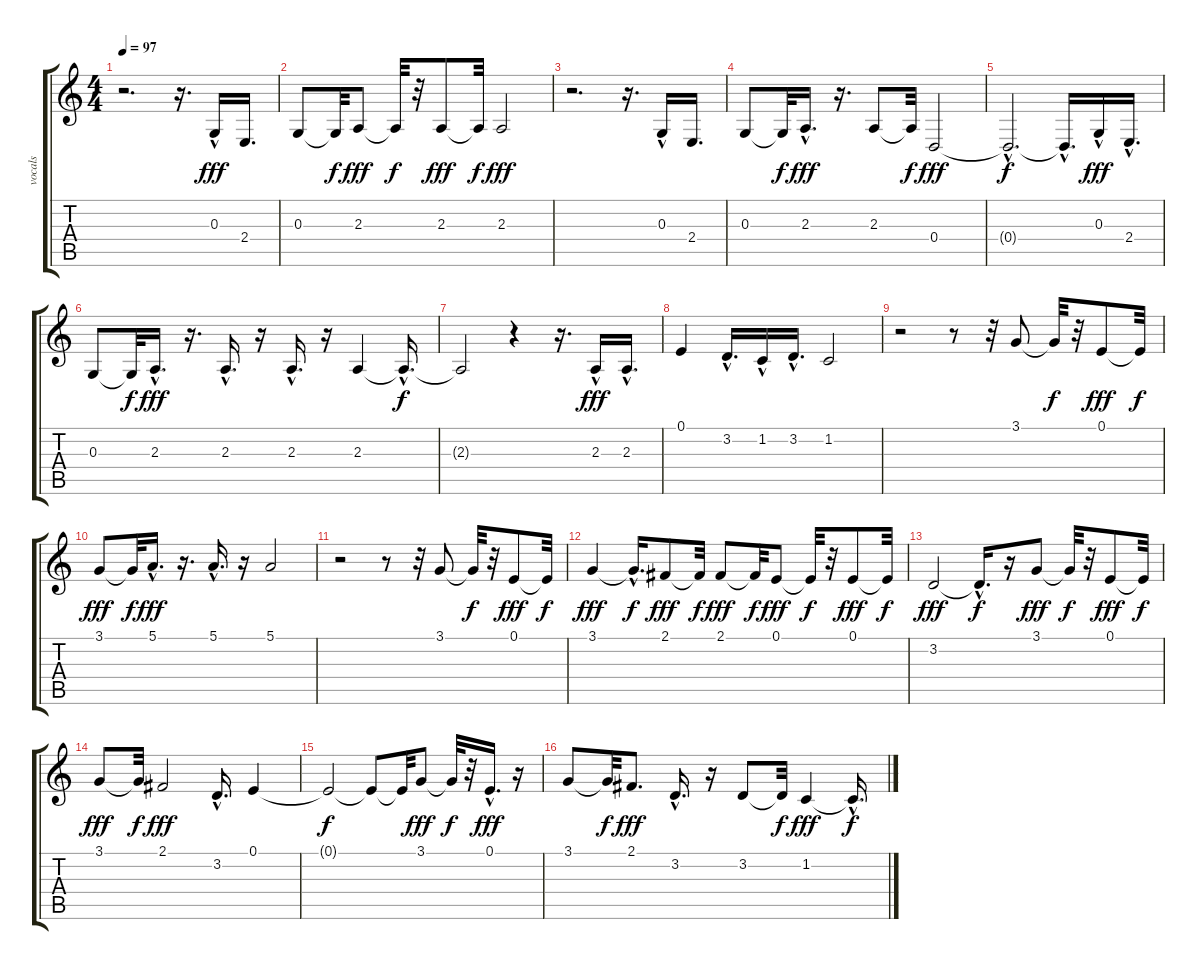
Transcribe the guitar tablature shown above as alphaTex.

\track ("vocals" "vocals") {instrument acousticgrandpiano}
\staff {score tabs}
\tuning (E4 B3 G3 D3 A2 E2) {hide}
\ts (4 4)
\tempo 97
\clef g2
\ks c
r.2{d dy fff} r.16{d} 0.3{hac}.16 2.4.16{d} |
0.3.8 0.3{t}.32{dy f} 2.3.8{dy fff} 2.3{t}.32{dy f} r.32 2.3.8{dy fff} 2.3{t}.32{dy f} 2.3.2{dy fff} |
r.2{d} r.16{d} 0.3{hac}.16 2.4.16{d} |
0.3.8 0.3{t}.32{dy f} 2.3{hac}.16{d dy fff} r.16{d} 2.3.8 2.3{t}.32{dy f} 0.4.2{dy fff} |
0.4{hac t}.2{d dy f} 0.4{hac t}.16{d} 0.3{hac}.16{dy fff} 2.4{hac}.16{d} |
0.3.8 0.3{t}.32{dy f} 2.3{hac}.16{d dy fff} r.16{d} 2.3{hac}.16{d} r.16 2.3{hac}.16{d} r.16 2.3.4 2.3{hac t}.16{d dy f} |
2.3{t}.2 r.4 r.16{d} 2.3{hac}.16{dy fff} 2.3{hac}.16{d} |
0.1.4 3.2{hac}.16{d} 1.2{hac}.16 3.2{hac}.16{d} 1.2.2 |
r.2 r.8 r.32 3.1.8 3.1{t}.32{dy f} r.32 0.1.8{dy fff} 0.1{t}.32{dy f} |
3.1.8{dy fff} 3.1{t}.32{dy f} 5.1{hac}.16{d dy fff} r.16{d} 5.1{hac}.16{d} r.16 5.1.2 |
r.2 r.8 r.32 3.1.8 3.1{t}.32{dy f} r.32 0.1.8{dy fff} 0.1{t}.32{dy f} |
3.1.4{dy fff} 3.1{hac t}.16{d dy f} 2.1.8{dy fff} 2.1{t}.32{dy f} 2.1.8{dy fff} 2.1{t}.32{dy f} 0.1.8{dy fff} 0.1{t}.32{dy f} r.32 0.1.8{dy fff} 0.1{t}.32{dy f} |
3.2.2{dy fff} 3.2{hac t}.16{d dy f} r.16 3.1.8{dy fff} 3.1{t}.32{dy f} r.32 0.1.8{dy fff} 0.1{t}.32{dy f} |
3.1.8{dy fff} 3.1{t}.32{dy f} 2.1.2{dy fff} 3.2{hac}.16{d} 0.1.4 |
0.1{t}.2{dy f} 0.1{t}.8 0.1{t}.32 3.1.8{dy fff} 3.1{t}.32{dy f} r.32 0.1{hac}.16{d dy fff} r.16 |
3.1.8 3.1{t}.32{dy f} 2.1.8{d dy fff} 3.2{hac}.16{d} r.16 3.2.8 3.2{t}.32{dy f} 1.2.4{dy fff} 1.2{hac t}.16{d dy f}
